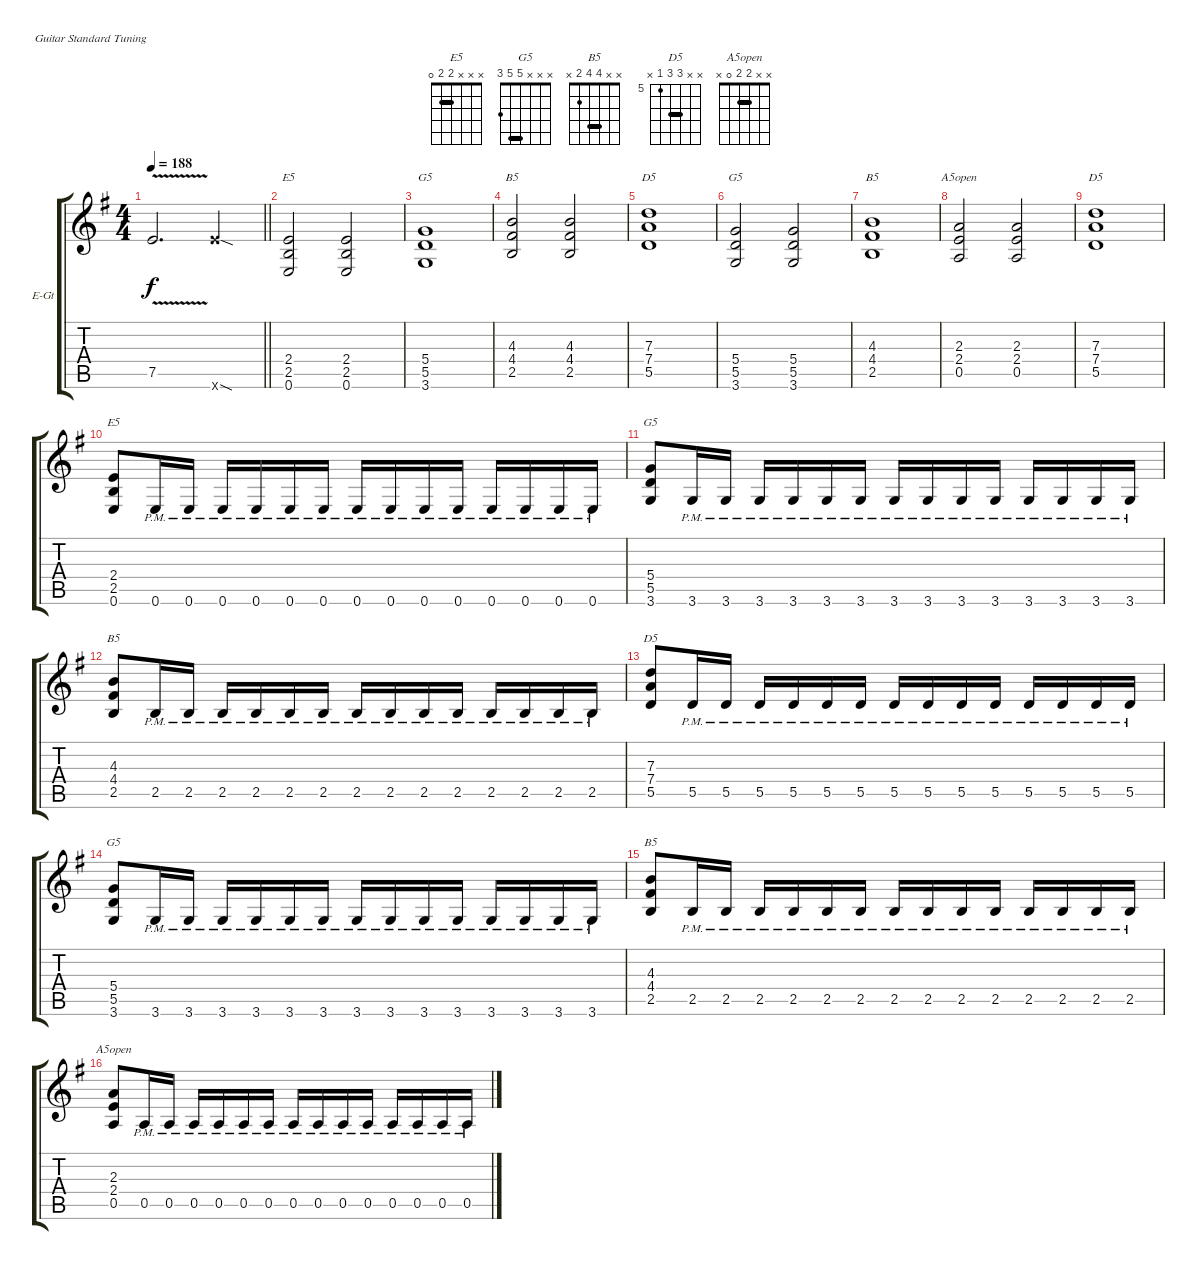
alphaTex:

\defaultSystemsLayout 4
\bracketExtendMode groupsimilarinstruments
\firstSystemTrackNameOrientation horizontal
\otherSystemsTrackNameOrientation horizontal
\track ("Guitar 4" "E-Gt") {instrument distortionguitar}
\staff {score tabs}
\tuning (E4 B3 G3 D3 A2 E2)
\chord ("E5" x x x 2 2 0) {barre 2}
\chord ("G5" x x x 5 5 3) {barre 5}
\chord ("B5" x x 4 4 2 x) {barre 4}
\chord ("D5" x x 7 7 5 x) {firstfret 5 barre 7}
\chord ("A5open" x x 2 2 0 x) {barre 2}
\ts (4 4)
\tempo 188
\clef g2
\barLineRight lightlight
\ks g
7.5{v t}.2{d dy f} 12.6{sod x}.4 |
(0.6 2.5 2.4).2{ch "E5"} (0.6 2.5 2.4).2 |
(5.4 5.5 3.6).1{ch "G5"} |
(2.5 4.4 4.3).2{ch "B5"} (2.5 4.4 4.3).2 |
(7.3 7.4 5.5).1{ch "D5"} |
(5.4 5.5 3.6).2{ch "G5"} (5.4 5.5 3.6).2 |
(2.5 4.4 4.3).1{ch "B5"} |
(2.3 2.4 0.5).2{ch "A5open"} (2.3 2.4 0.5).2 |
(5.5 7.4 7.3).1{ch "D5"} |
(0.6 2.5 2.4).8{ch "E5"} 0.6{pm}.16 0.6{pm}.16 0.6{pm}.16 0.6{pm}.16 0.6{pm}.16 0.6{pm}.16 0.6{pm}.16 0.6{pm}.16 0.6{pm}.16 0.6{pm}.16 0.6{pm}.16 0.6{pm}.16 0.6{pm}.16 0.6{pm}.16 |
(3.6 5.5 5.4).8{ch "G5"} 3.6{pm}.16 3.6{pm}.16 3.6{pm}.16 3.6{pm}.16 3.6{pm}.16 3.6{pm}.16 3.6{pm}.16 3.6{pm}.16 3.6{pm}.16 3.6{pm}.16 3.6{pm}.16 3.6{pm}.16 3.6{pm}.16 3.6{pm}.16 |
(2.5 4.4 4.3).8{ch "B5"} 2.5{pm}.16 2.5{pm}.16 2.5{pm}.16 2.5{pm}.16 2.5{pm}.16 2.5{pm}.16 2.5{pm}.16 2.5{pm}.16 2.5{pm}.16 2.5{pm}.16 2.5{pm}.16 2.5{pm}.16 2.5{pm}.16 2.5{pm}.16 |
(5.5 7.4 7.3).8{ch "D5"} 5.5{pm}.16 5.5{pm}.16 5.5{pm}.16 5.5{pm}.16 5.5{pm}.16 5.5{pm}.16 5.5{pm}.16 5.5{pm}.16 5.5{pm}.16 5.5{pm}.16 5.5{pm}.16 5.5{pm}.16 5.5{pm}.16 5.5{pm}.16 |
(3.6 5.5 5.4).8{ch "G5"} 3.6{pm}.16 3.6{pm}.16 3.6{pm}.16 3.6{pm}.16 3.6{pm}.16 3.6{pm}.16 3.6{pm}.16 3.6{pm}.16 3.6{pm}.16 3.6{pm}.16 3.6{pm}.16 3.6{pm}.16 3.6{pm}.16 3.6{pm}.16 |
(2.5 4.4 4.3).8{ch "B5"} 2.5{pm}.16 2.5{pm}.16 2.5{pm}.16 2.5{pm}.16 2.5{pm}.16 2.5{pm}.16 2.5{pm}.16 2.5{pm}.16 2.5{pm}.16 2.5{pm}.16 2.5{pm}.16 2.5{pm}.16 2.5{pm}.16 2.5{pm}.16 |
(0.5 2.4 2.3).8{ch "A5open"} 0.5{pm}.16 0.5{pm}.16 0.5{pm}.16 0.5{pm}.16 0.5{pm}.16 0.5{pm}.16 0.5{pm}.16 0.5{pm}.16 0.5{pm}.16 0.5{pm}.16 0.5{pm}.16 0.5{pm}.16 0.5{pm}.16 0.5{pm}.16
